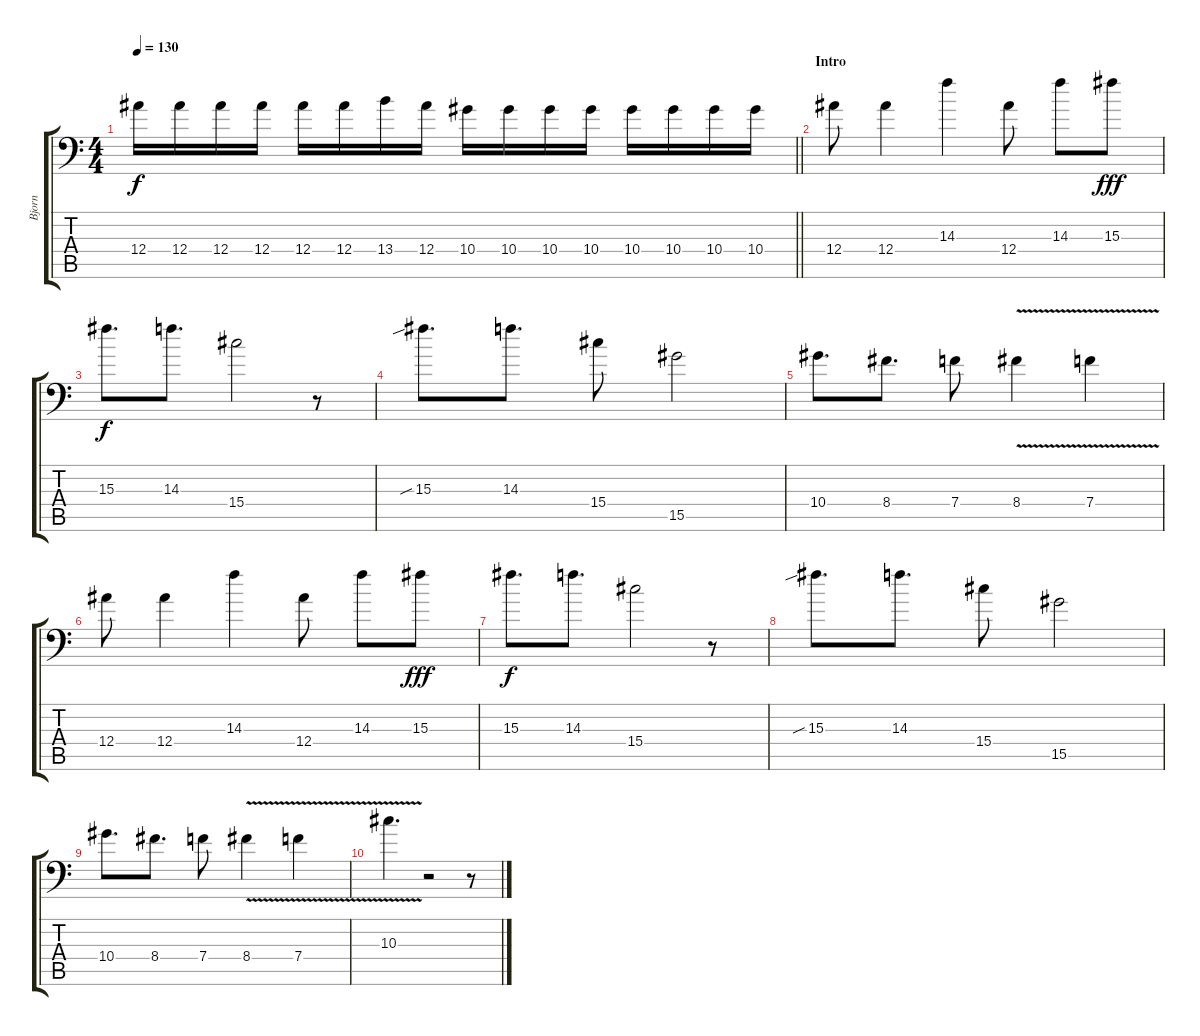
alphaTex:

\track ("Bjorn" "Bjorn") {instrument distortionguitar}
\staff {score tabs}
\tuning (C4 G3 Eb3 Bb2 F2 Bb1) {hide}
\ts (4 4)
\tempo 130
\clef f4
\barLineRight lightlight
\ks c
12.4.16{dy f} 12.4.16 12.4.16 12.4.16 12.4.16 12.4.16 13.4.16 12.4.16 10.4.16 10.4.16 10.4.16 10.4.16 10.4.16 10.4.16 10.4.16 10.4.16 |
\section ("" "Intro")
12.4.8 12.4.4 14.3.4 12.4.8 14.3.8 15.3.8{dy fff} |
15.3.8{d dy f} 14.3.8{d} 15.4.2 r.8 |
15.3{sib}.8{d} 14.3.8{d} 15.4.8 15.5.2 |
10.4.8{d} 8.4.8{d} 7.4.8 8.4{v}.4 7.4{v}.4 |
12.4.8 12.4.4 14.3.4 12.4.8 14.3.8 15.3.8{dy fff} |
15.3.8{d dy f} 14.3.8{d} 15.4.2 r.8 |
15.3{sib}.8{d} 14.3.8{d} 15.4.8 15.5.2 |
10.4.8{d} 8.4.8{d} 7.4.8 8.4{v}.4 7.4{v}.4 |
10.3{v}.4{d} r.2 r.8
